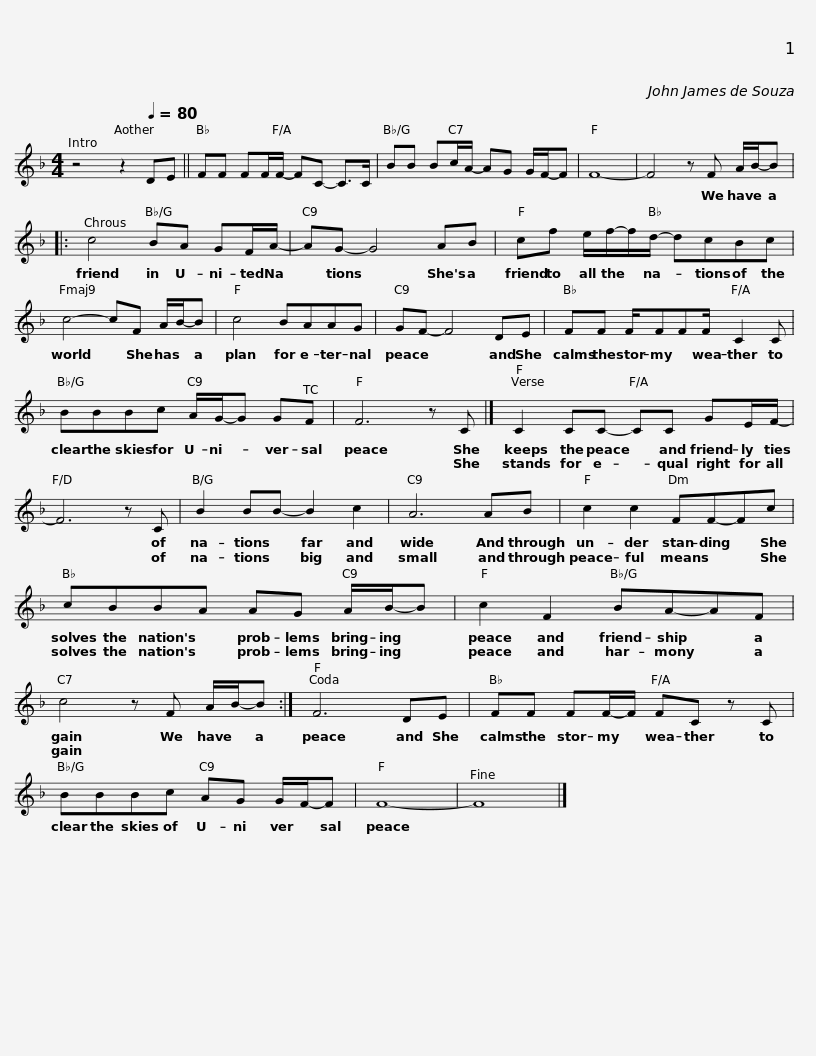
X:1
L:1/8
M:4/4
I:linebreak $
K:F
V:1 treble
V:1
 z4 z2[Q:1/4=80] DE || FF FF/F/- FC- C>C | BB Bc/A/- AG G/F/-F | F8- | F4 z F A/B/-B |: %5
 c4 BA GF/A/- |$ AG- G4 AB | cf e/f/-f/d/- dcBc | c4- cF A/B/-B | c4 BAAG | %10
 GF- F4 DE |$ FF F/FFF/ C2 C | BBBc A/G/-G GF | F6 z C |]$ C2 CC- CC GE/F/- | %15
 F6 z C | B2 BB- B2 c2 | A6 AB |$ c2 c2 FF-Fc | cBBA AG A/B/-B | %20
 c2 F2 BA-AF |$ c4 z F A/B/-B :| F6 DE | FF FF/-F/ FC z C | BBBc AG G/F/-F |$ %25
 F8- | F8 |] %27
